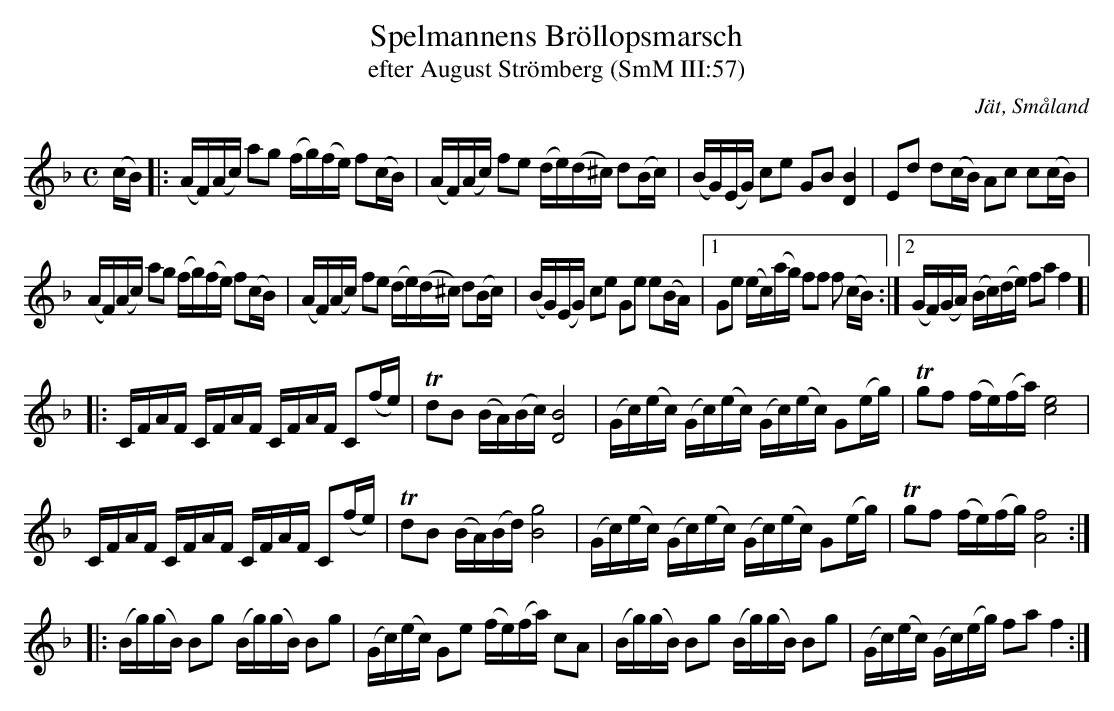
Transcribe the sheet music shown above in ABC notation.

X:1
T:Spelmannens Bröllopsmarsch
T:efter August Strömberg (SmM III:57)
O:Jät, Småland
M:C
L:1/16
K:F
(cB)|:(AF)(Ac) a2g2 (fg)(fe) f2(cB)|(AF)(Ac) f2e2 (de)(d^c) d2(Bc)|(BG)(EG) c2e2 G2B2 [DB]4|E2d2 d2(cB) A2c2 c2(cB)|
(AF)(Ac) a2g2 (fg)(fe) f2(cB)|(AF)(Ac) f2e2 (de)(d^c) d2(Bc)|(BG)(EG) c2e2 G2e2 e2(BA)|1G2e2 (ec)(ag) f2f2 f2 (cB):|2(GF)(GA) (Bc)(de) f2a2 f4]|
|:CFAF CFAF CFAF C2(fe)|Td2B2 (BA)(Bc) [BD]8|(Gc)(ec) (Gc)(ec) (Gc)(ec) G2(eg)|Tg2f2 (fe)(fa) [ec]8|
CFAF CFAF CFAF C2(fe)|Td2B2 (BA)(Bd) [Bg]8|(Gc)(ec) (Gc)(ec) (Gc)(ec) G2(eg)|Tg2f2 (fe)(fg) [Af]8:|
|:(Bg)(gB) B2g2 (Bg)(gB) B2g2|(Gc)(ec) G2e2 (fe)(fa) c2A2|(Bg)(gB) B2g2 (Bg)(gB) B2g2|(Gc)(ec) (Gc)(eg) f2a2 f4:|
